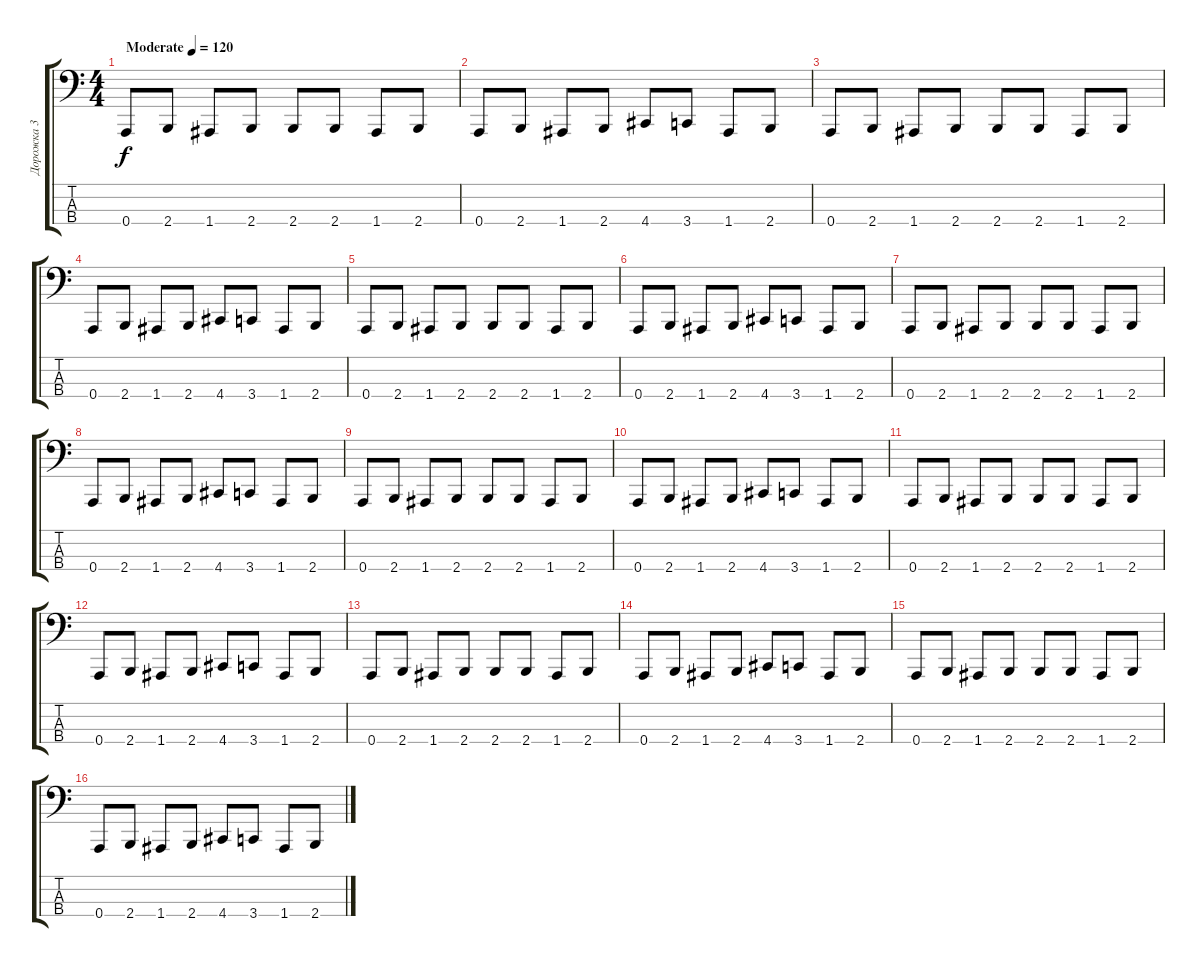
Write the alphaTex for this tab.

\track ("Дорожка 3" "Дорожка 3") {instrument electricbasspick}
\staff {score tabs}
\tuning (D2 A1 E1 A0) {hide}
\ts (4 4)
\tempo (120 "Moderate")
\clef f4
\ks c
0.4.8{dy f instrument electricbasspick} 2.4.8 1.4.8 2.4.8 2.4.8 2.4.8 1.4.8 2.4.8 |
0.4.8 2.4.8 1.4.8 2.4.8 4.4.8 3.4.8 1.4.8 2.4.8 |
0.4.8 2.4.8 1.4.8 2.4.8 2.4.8 2.4.8 1.4.8 2.4.8 |
0.4.8 2.4.8 1.4.8 2.4.8 4.4.8 3.4.8 1.4.8 2.4.8 |
0.4.8 2.4.8 1.4.8 2.4.8 2.4.8 2.4.8 1.4.8 2.4.8 |
0.4.8 2.4.8 1.4.8 2.4.8 4.4.8 3.4.8 1.4.8 2.4.8 |
0.4.8 2.4.8 1.4.8 2.4.8 2.4.8 2.4.8 1.4.8 2.4.8 |
0.4.8 2.4.8 1.4.8 2.4.8 4.4.8 3.4.8 1.4.8 2.4.8 |
0.4.8 2.4.8 1.4.8 2.4.8 2.4.8 2.4.8 1.4.8 2.4.8 |
0.4.8 2.4.8 1.4.8 2.4.8 4.4.8 3.4.8 1.4.8 2.4.8 |
0.4.8 2.4.8 1.4.8 2.4.8 2.4.8 2.4.8 1.4.8 2.4.8 |
0.4.8 2.4.8 1.4.8 2.4.8 4.4.8 3.4.8 1.4.8 2.4.8 |
0.4.8 2.4.8 1.4.8 2.4.8 2.4.8 2.4.8 1.4.8 2.4.8 |
0.4.8 2.4.8 1.4.8 2.4.8 4.4.8 3.4.8 1.4.8 2.4.8 |
0.4.8 2.4.8 1.4.8 2.4.8 2.4.8 2.4.8 1.4.8 2.4.8 |
0.4.8 2.4.8 1.4.8 2.4.8 4.4.8 3.4.8 1.4.8 2.4.8
